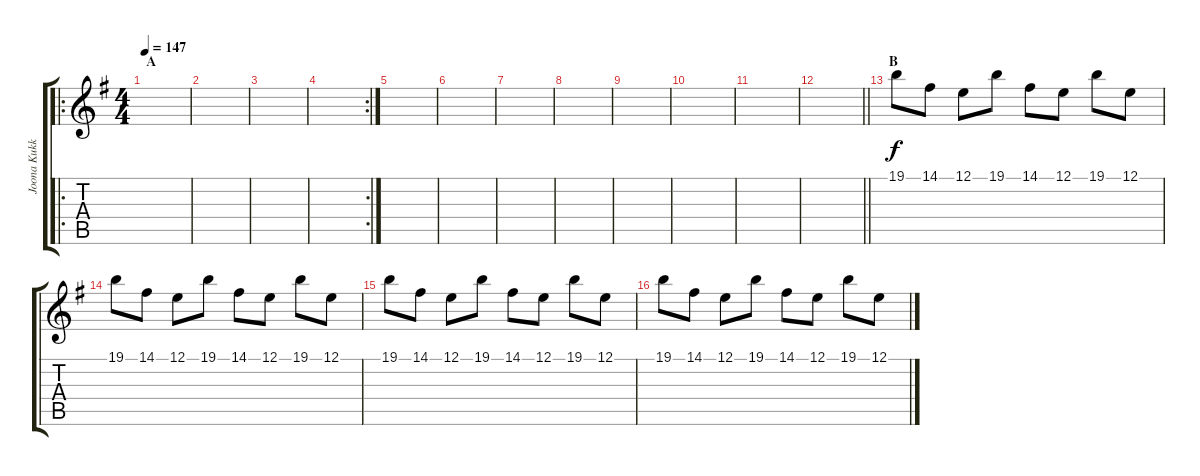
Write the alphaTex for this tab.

\track ("Joona Kukkola" "Joona Kukk") {instrument acousticgrandpiano}
\staff {score tabs}
\tuning (E4 B3 G3 D3 A2 E2) {hide}
\ro
\ts (4 4)
\section ("" "A")
\tempo 147
\clef g2
\ks eminor
|
|
|
\rc 2
|
|
|
|
|
|
|
|
\barLineRight lightlight
|
\section ("" "B")
19.1.8 14.1.8 12.1.8 19.1.8 14.1.8 12.1.8 19.1.8 12.1.8 |
19.1.8 14.1.8 12.1.8 19.1.8 14.1.8 12.1.8 19.1.8 12.1.8 |
19.1.8 14.1.8 12.1.8 19.1.8 14.1.8 12.1.8 19.1.8 12.1.8 |
19.1.8 14.1.8 12.1.8 19.1.8 14.1.8 12.1.8 19.1.8 12.1.8
